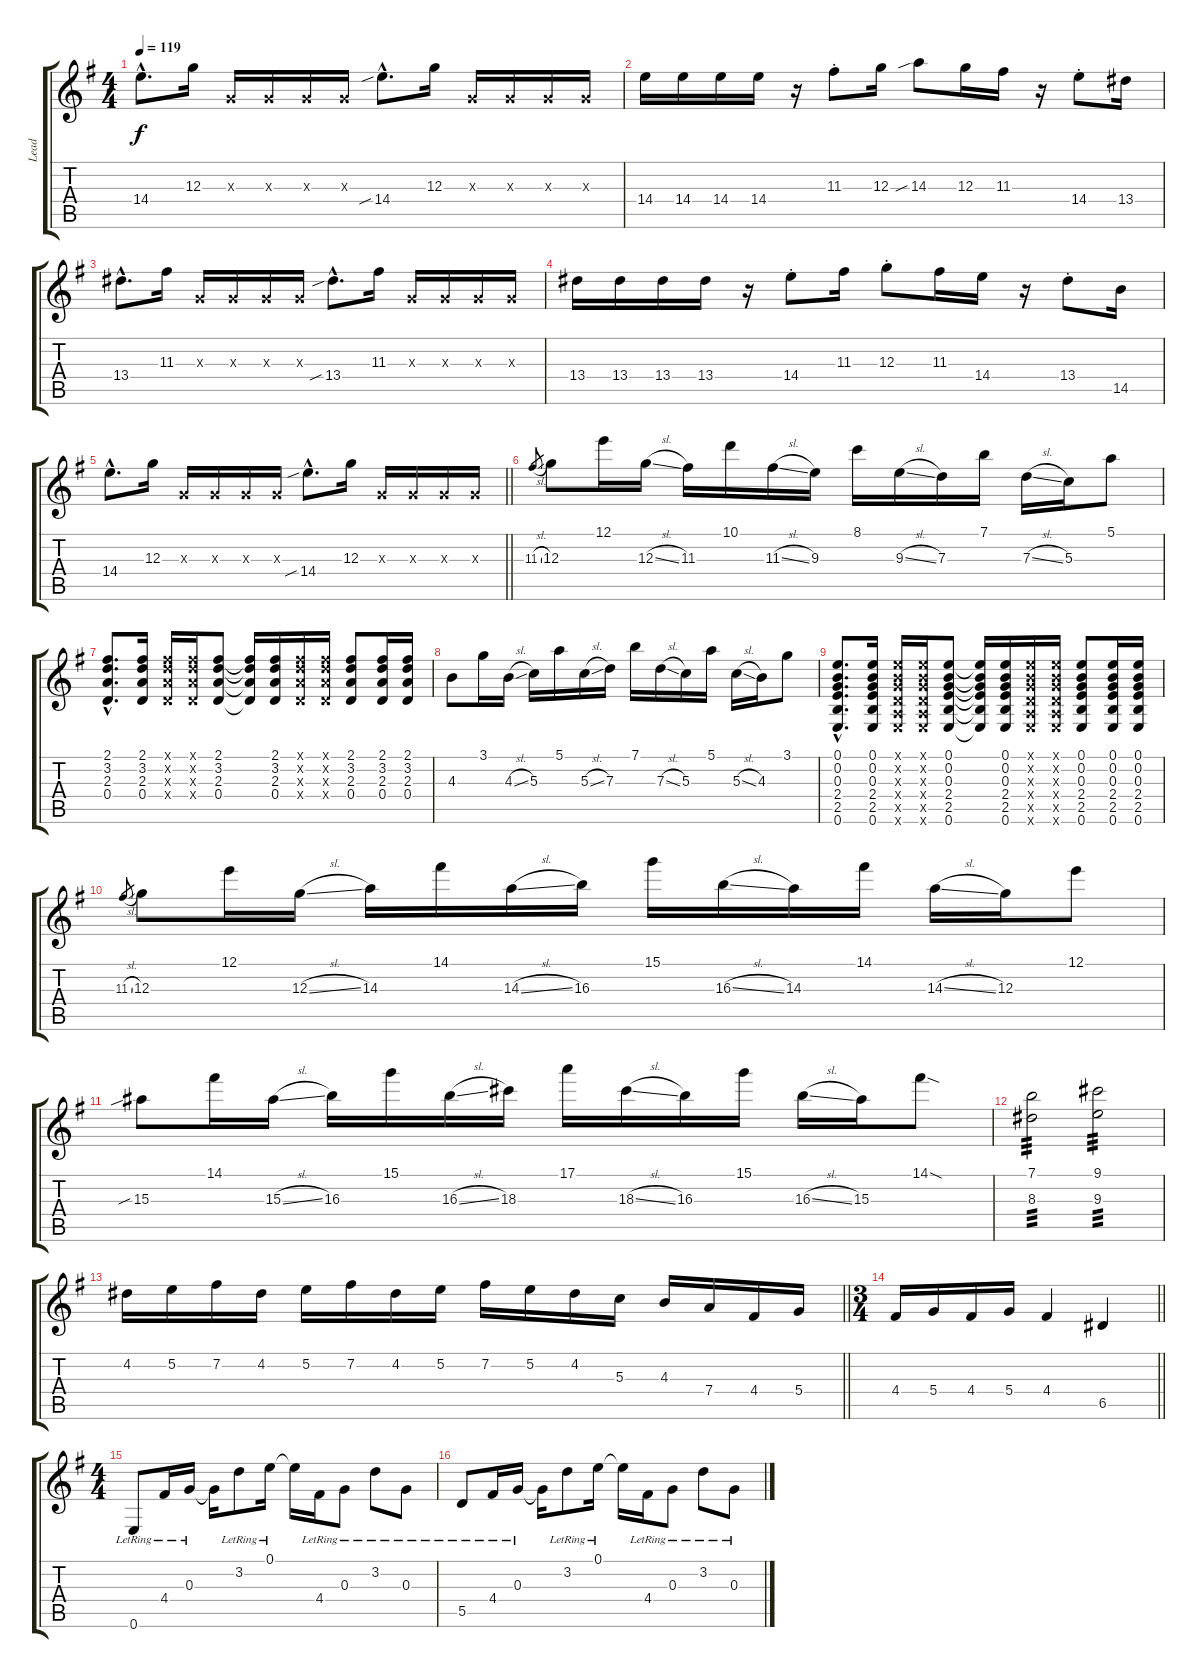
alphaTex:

\track ("Lead" "Lead") {instrument acousticguitarnylon}
\staff {score tabs}
\tuning (E4 B3 G3 D3 A2 E2) {hide}
\ts (4 4)
\tempo 119
\clef g2
\ks eminor
14.4{hac}.8{d dy f} 12.3.16 0.3{x}.16 0.3{x}.16 0.3{x}.16 0.3{x}.16 14.4{sib hac}.8{d} 12.3.16 0.3{x}.16 0.3{x}.16 0.3{x}.16 0.3{x}.16 |
14.4.16 14.4.16 14.4.16 14.4.16 r.16 11.3{st}.8 12.3.16 14.3{sib}.8 12.3.16 11.3.16 r.16 14.4{st}.8 13.4.16 |
13.4{hac}.8{d} 11.3.16 0.3{x}.16 0.3{x}.16 0.3{x}.16 0.3{x}.16 13.4{sib hac}.8{d} 11.3.16 0.3{x}.16 0.3{x}.16 0.3{x}.16 0.3{x}.16 |
13.4.16 13.4.16 13.4.16 13.4.16 r.16 14.4{st}.8 11.3.16 12.3{st}.8 11.3.16 14.4.16 r.16 13.4{st}.8 14.5.16 |
\barLineRight lightlight
14.4{hac}.8{d} 12.3.16 0.3{x}.16 0.3{x}.16 0.3{x}.16 0.3{x}.16 14.4{sib hac}.8{d} 12.3.16 0.3{x}.16 0.3{x}.16 0.3{x}.16 0.3{x}.16 |
11.3{sl}.8{gr} 12.3.8 12.1.16 12.3{sl}.16 11.3.16 10.1.16 11.3{sl}.16 9.3.16 8.1.16 9.3{sl}.16 7.3.16 7.1.16 7.3{sl}.16 5.3.16 5.1.8 |
(2.1{hac} 3.2{hac} 2.3{hac} 0.4{hac}).8{d volume 10} (2.1 3.2 2.3 0.4).16 (2.1{x} 3.2{x} 2.3{x} 0.4{x}).16 (2.1{x} 3.2{x} 2.3{x} 0.4{x}).16 (2.1 3.2 2.3 0.4).8 (2.1{t} 3.2{t} 2.3{t} 0.4{t}).16 (2.1 3.2 2.3 0.4).16 (2.1{x} 3.2{x} 2.3{x} 0.4{x}).16 (2.1{x} 3.2{x} 2.3{x} 0.4{x}).16 (2.1 3.2 2.3 0.4).8 (2.1 3.2 2.3 0.4).16 (2.1 3.2 2.3 0.4).16 |
4.3.8{volume 12} 3.1.16 4.3{sl}.16 5.3.16 5.1.16 5.3{sl}.16 7.3.16 7.1.16 7.3{sl}.16 5.3.16 5.1.16 5.3{sl}.16 4.3.16 3.1.8 |
(0.1{hac} 0.2{hac} 0.3{hac} 2.4{hac} 2.5{hac} 0.6{hac}).8{d volume 10} (0.1 0.2 0.3 2.4 2.5 0.6).16 (0.1{x} 0.2{x} 0.3{x} 0.4{x} 0.5{x} 0.6{x}).16 (0.1{x} 0.2{x} 0.3{x} 0.4{x} 0.5{x} 0.6{x}).16 (0.1 0.2 0.3 2.4 2.5 0.6).8 (0.1{t} 0.2{t} 0.3{t} 2.4{t} 2.5{t} 0.6{t}).16 (0.1 0.2 0.3 2.4 2.5 0.6).16 (0.1{x} 0.2{x} 0.3{x} 0.4{x} 0.5{x} 0.6{x}).16 (0.1{x} 0.2{x} 0.3{x} 0.4{x} 0.5{x} 0.6{x}).16 (0.1 0.2 0.3 2.4 2.5 0.6).8 (0.1 0.2 0.3 2.4 2.5 0.6).16 (0.1 0.2 0.3 2.4 2.5 0.6).16 |
11.3{sl}.8{gr} 12.3.8{volume 12} 12.1.16 12.3{sl}.16 14.3.16 14.1.16 14.3{sl}.16 16.3.16 15.1.16 16.3{sl}.16 14.3.16 14.1.16 14.3{sl}.16 12.3.16 12.1.8 |
15.3{sib}.8 14.1.16 15.3{sl}.16 16.3.16 15.1.16 16.3{sl}.16 18.3.16 17.1.16 18.3{sl}.16 16.3.16 15.1.16 16.3{sl}.16 15.3.16 14.1{sod}.8 |
(7.1 8.3).2{tp 3} (9.1 9.3).2{tp 3} |
\barLineRight lightlight
4.2.16{volume 16} 5.2.16 7.2.16 4.2.16 5.2.16 7.2.16 4.2.16 5.2.16 7.2.16 5.2.16 4.2.16 5.3.16 4.3.16 7.4.16 4.4.16 5.4.16 |
\ts (3 4)
\barLineRight lightlight
4.4.16 5.4.16 4.4.16 5.4.16 4.4.4 6.5.4 |
\ts (4 4)
0.6{lr}.8{volume 8 instrument acousticguitarsteel} 4.4{lr}.16 0.3{lr}.16 0.3{t}.16 3.2{lr}.8 0.1{lr}.16 0.1{t}.16 4.4{lr}.16 0.3{lr}.8 3.2{lr}.8 0.3{lr}.8 |
5.5{lr}.8 4.4{lr}.16 0.3{lr}.16 0.3{t}.16 3.2{lr}.8 0.1{lr}.16 0.1{t}.16 4.4{lr}.16 0.3{lr}.8 3.2{lr}.8 0.3{lr}.8
